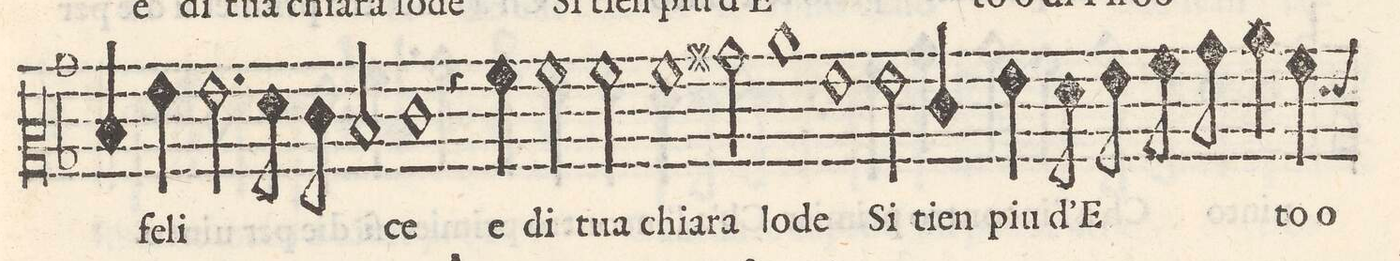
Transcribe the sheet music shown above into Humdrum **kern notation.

**kern	**text
*I"ALTO	*
*clefC2	*
*k[b-]	*
*met(C)	*
*M2/1	*
4d/	.
4g\	fe-
2.g\	-li-
=30-	=30-
8f\	.
8e\	.
2d/	.
1e	-ce
=31-	=31-
4r	.
4a\	e
2a\	di
2a\	tua
1a\	chia-
=32-	=32-
2bn\	-ra
1cc	lo-
=33-	=33-
1g	-de
2g\	Si
4e/	tien
4g\	piu
=34-	=34-
8f\	d`E
8g\	.
8a\	.
8b-y\	.
4cc\	.
4a\	to o
*-	*-
